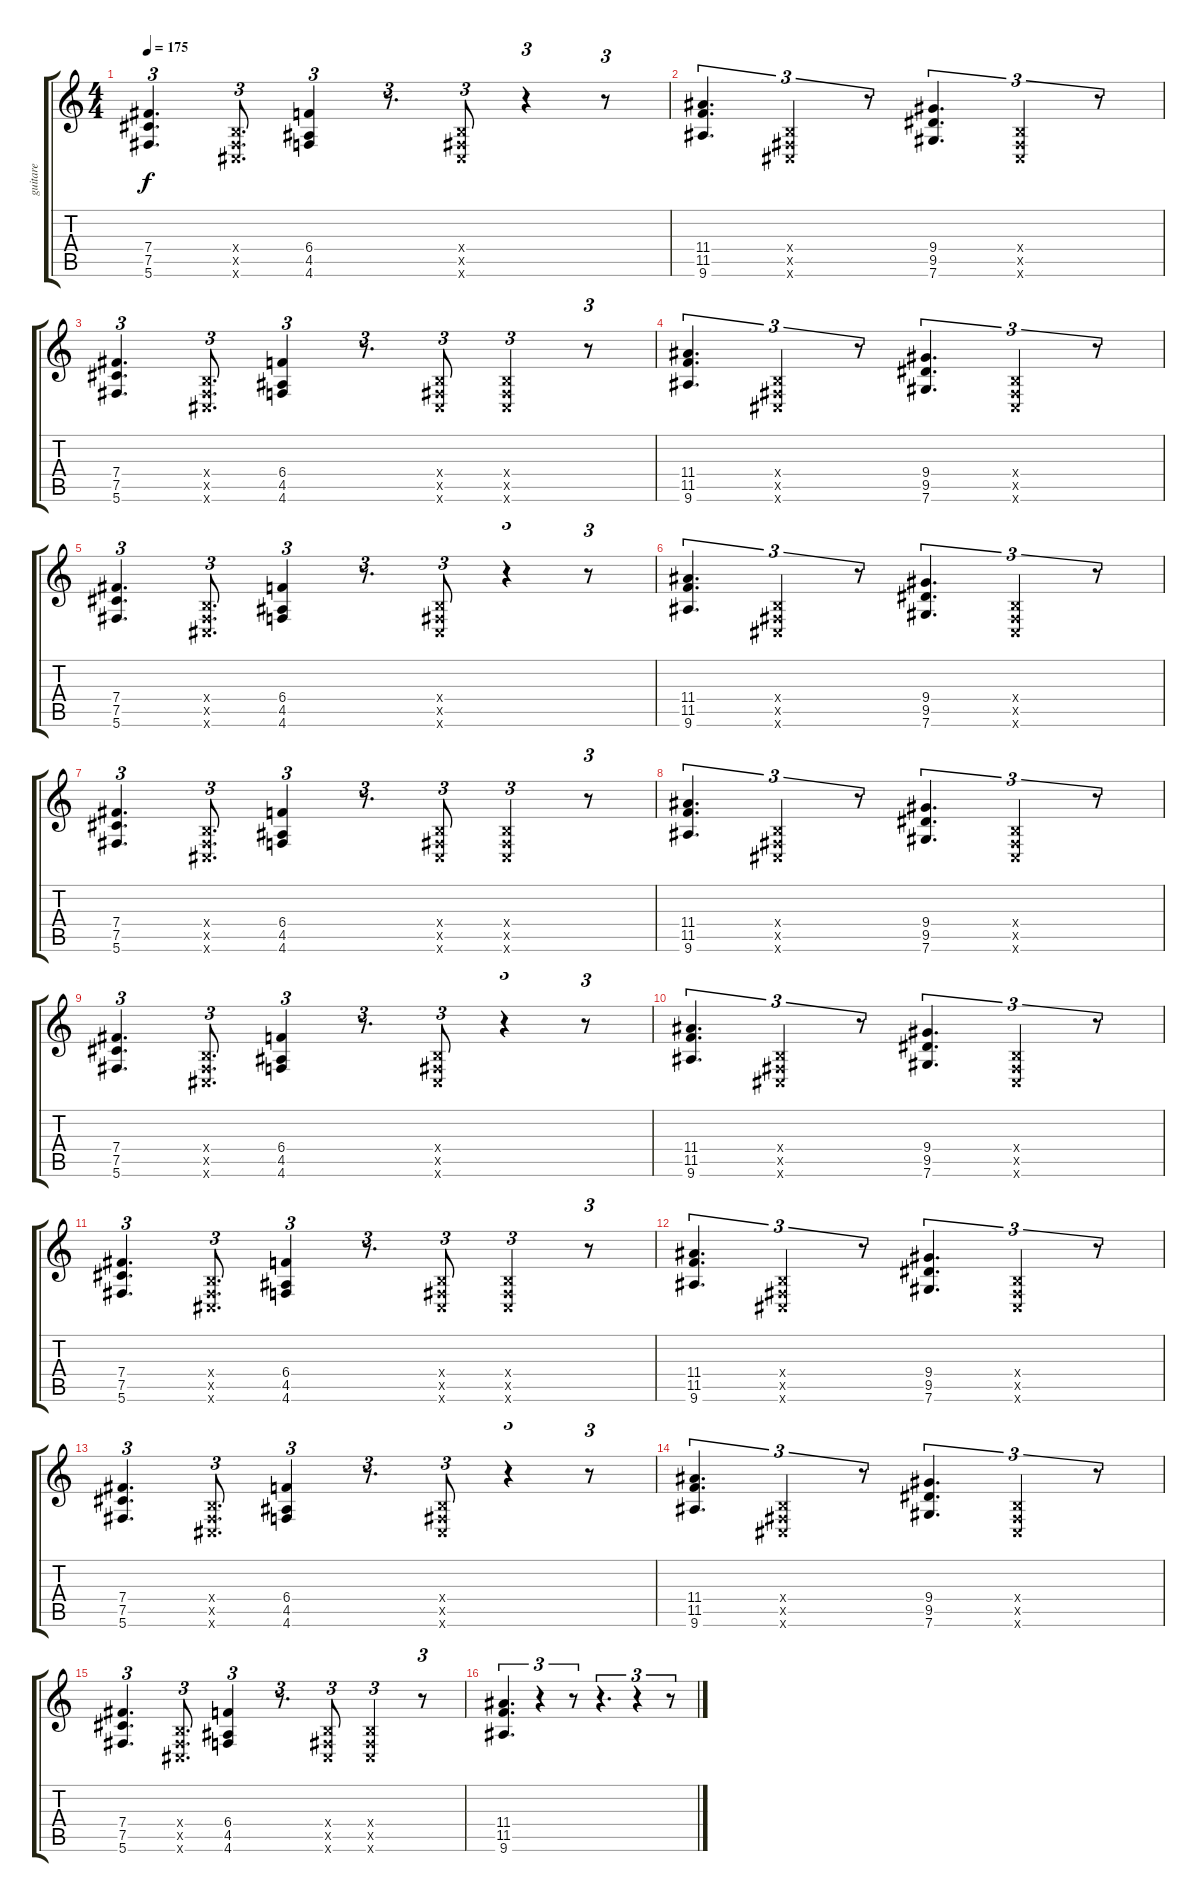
\track ("guitare" "guitare") {instrument acousticguitarsteel}
\staff {score tabs}
\tuning (Db4 Ab3 E3 B2 Gb2 Db2) {hide}
\ts (4 4)
\tempo 175
\clef g2
\ks c
(7.4 7.5 5.6).4{d tu (3 2) dy f} (0.4{x} 0.5{x} 0.6{x}).8{d tu (3 2)} (6.4 4.5 4.6).4{tu (3 2)} r.8{d tu (3 2)} (0.4{x} 0.5{x} 0.6{x}).8{tu (3 2)} r.4{tu (3 2)} r.8{tu (3 2)} |
(11.4 11.5 9.6).4{d tu (3 2)} (0.4{x} 0.5{x} 0.6{x}).4{tu (3 2)} r.8{tu (3 2)} (9.4 9.5 7.6).4{d tu (3 2)} (0.4{x} 0.5{x} 0.6{x}).4{tu (3 2)} r.8{tu (3 2)} |
(7.4 7.5 5.6).4{d tu (3 2)} (0.4{x} 0.5{x} 0.6{x}).8{d tu (3 2)} (6.4 4.5 4.6).4{tu (3 2)} r.8{d tu (3 2)} (0.4{x} 0.5{x} 0.6{x}).8{tu (3 2)} (0.4{x} 0.5{x} 0.6{x}).4{tu (3 2)} r.8{tu (3 2)} |
(11.4 11.5 9.6).4{d tu (3 2)} (0.4{x} 0.5{x} 0.6{x}).4{tu (3 2)} r.8{tu (3 2)} (9.4 9.5 7.6).4{d tu (3 2)} (0.4{x} 0.5{x} 0.6{x}).4{tu (3 2)} r.8{tu (3 2)} |
(7.4 7.5 5.6).4{d tu (3 2)} (0.4{x} 0.5{x} 0.6{x}).8{d tu (3 2)} (6.4 4.5 4.6).4{tu (3 2)} r.8{d tu (3 2)} (0.4{x} 0.5{x} 0.6{x}).8{tu (3 2)} r.4{tu (3 2)} r.8{tu (3 2)} |
(11.4 11.5 9.6).4{d tu (3 2)} (0.4{x} 0.5{x} 0.6{x}).4{tu (3 2)} r.8{tu (3 2)} (9.4 9.5 7.6).4{d tu (3 2)} (0.4{x} 0.5{x} 0.6{x}).4{tu (3 2)} r.8{tu (3 2)} |
(7.4 7.5 5.6).4{d tu (3 2)} (0.4{x} 0.5{x} 0.6{x}).8{d tu (3 2)} (6.4 4.5 4.6).4{tu (3 2)} r.8{d tu (3 2)} (0.4{x} 0.5{x} 0.6{x}).8{tu (3 2)} (0.4{x} 0.5{x} 0.6{x}).4{tu (3 2)} r.8{tu (3 2)} |
(11.4 11.5 9.6).4{d tu (3 2)} (0.4{x} 0.5{x} 0.6{x}).4{tu (3 2)} r.8{tu (3 2)} (9.4 9.5 7.6).4{d tu (3 2)} (0.4{x} 0.5{x} 0.6{x}).4{tu (3 2)} r.8{tu (3 2)} |
(7.4 7.5 5.6).4{d tu (3 2)} (0.4{x} 0.5{x} 0.6{x}).8{d tu (3 2)} (6.4 4.5 4.6).4{tu (3 2)} r.8{d tu (3 2)} (0.4{x} 0.5{x} 0.6{x}).8{tu (3 2)} r.4{tu (3 2)} r.8{tu (3 2)} |
(11.4 11.5 9.6).4{d tu (3 2)} (0.4{x} 0.5{x} 0.6{x}).4{tu (3 2)} r.8{tu (3 2)} (9.4 9.5 7.6).4{d tu (3 2)} (0.4{x} 0.5{x} 0.6{x}).4{tu (3 2)} r.8{tu (3 2)} |
(7.4 7.5 5.6).4{d tu (3 2)} (0.4{x} 0.5{x} 0.6{x}).8{d tu (3 2)} (6.4 4.5 4.6).4{tu (3 2)} r.8{d tu (3 2)} (0.4{x} 0.5{x} 0.6{x}).8{tu (3 2)} (0.4{x} 0.5{x} 0.6{x}).4{tu (3 2)} r.8{tu (3 2)} |
(11.4 11.5 9.6).4{d tu (3 2)} (0.4{x} 0.5{x} 0.6{x}).4{tu (3 2)} r.8{tu (3 2)} (9.4 9.5 7.6).4{d tu (3 2)} (0.4{x} 0.5{x} 0.6{x}).4{tu (3 2)} r.8{tu (3 2)} |
(7.4 7.5 5.6).4{d tu (3 2)} (0.4{x} 0.5{x} 0.6{x}).8{d tu (3 2)} (6.4 4.5 4.6).4{tu (3 2)} r.8{d tu (3 2)} (0.4{x} 0.5{x} 0.6{x}).8{tu (3 2)} r.4{tu (3 2)} r.8{tu (3 2)} |
(11.4 11.5 9.6).4{d tu (3 2)} (0.4{x} 0.5{x} 0.6{x}).4{tu (3 2)} r.8{tu (3 2)} (9.4 9.5 7.6).4{d tu (3 2)} (0.4{x} 0.5{x} 0.6{x}).4{tu (3 2)} r.8{tu (3 2)} |
(7.4 7.5 5.6).4{d tu (3 2)} (0.4{x} 0.5{x} 0.6{x}).8{d tu (3 2)} (6.4 4.5 4.6).4{tu (3 2)} r.8{d tu (3 2)} (0.4{x} 0.5{x} 0.6{x}).8{tu (3 2)} (0.4{x} 0.5{x} 0.6{x}).4{tu (3 2)} r.8{tu (3 2)} |
(11.4 11.5 9.6).4{d tu (3 2)} r.4{tu (3 2)} r.8{tu (3 2)} r.4{d tu (3 2)} r.4{tu (3 2)} r.8{tu (3 2)}
